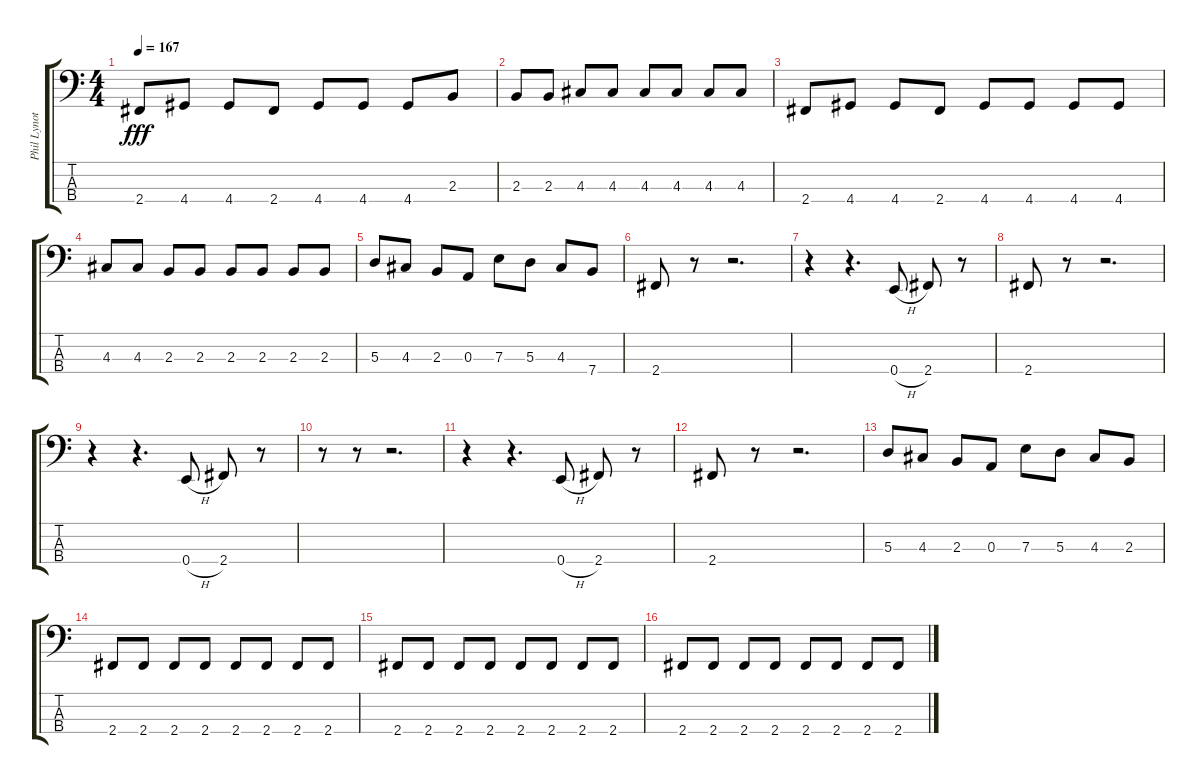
\track ("Phil Lynott" "Phil Lynot") {instrument slapbass1 bank 4}
\staff {score tabs}
\tuning (G2 D2 A1 E1) {hide}
\ts (4 4)
\tempo 167
\clef f4
\ks c
2.4.8{dy fff} 4.4.8 4.4.8 2.4.8 4.4.8 4.4.8 4.4.8 2.3.8 |
2.3.8 2.3.8 4.3.8 4.3.8 4.3.8 4.3.8 4.3.8 4.3.8 |
2.4.8 4.4.8 4.4.8 2.4.8 4.4.8 4.4.8 4.4.8 4.4.8 |
4.3.8 4.3.8 2.3.8 2.3.8 2.3.8 2.3.8 2.3.8 2.3.8 |
5.3.8 4.3.8 2.3.8 0.3.8 7.3.8 5.3.8 4.3.8 7.4.8 |
2.4.8 r.8 r.2{d} |
r.4 r.4{d} 0.4{h}.8 2.4.8 r.8 |
2.4.8 r.8 r.2{d} |
r.4 r.4{d} 0.4{h}.8 2.4.8 r.8 |
r.8 r.8 r.2{d} |
r.4 r.4{d} 0.4{h}.8 2.4.8 r.8 |
2.4.8 r.8 r.2{d} |
5.3.8 4.3.8 2.3.8 0.3.8 7.3.8 5.3.8 4.3.8 2.3.8 |
2.4.8 2.4.8 2.4.8 2.4.8 2.4.8 2.4.8 2.4.8 2.4.8 |
2.4.8 2.4.8 2.4.8 2.4.8 2.4.8 2.4.8 2.4.8 2.4.8 |
2.4.8 2.4.8 2.4.8 2.4.8 2.4.8 2.4.8 2.4.8 2.4.8
